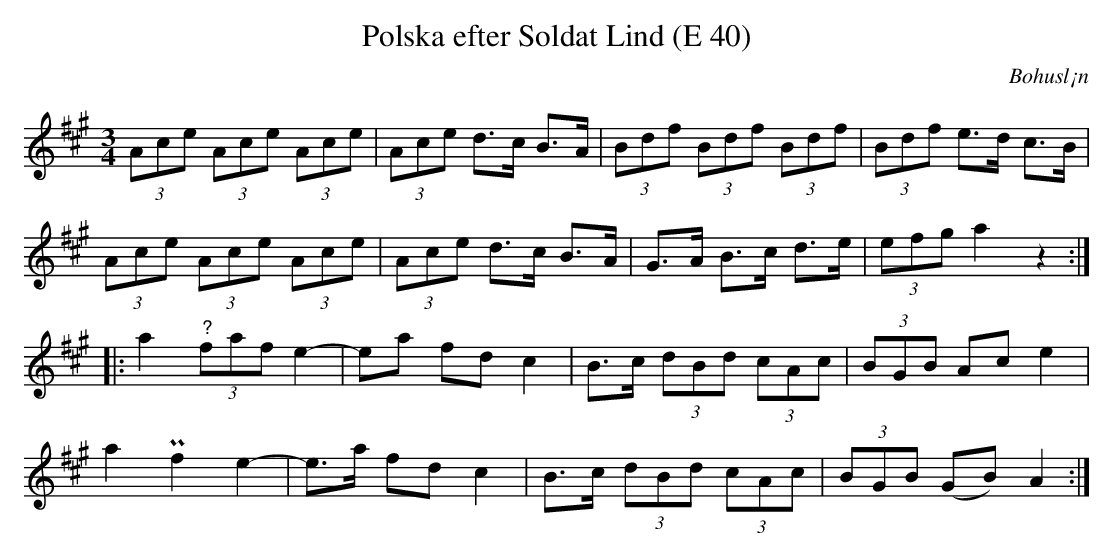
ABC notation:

X:1
T:Polska efter Soldat Lind (E 40)
O:Bohusl¡n
M:3/4
L:1/8
K:A
(3Ace (3Ace (3Ace | (3Ace d>c B>A | (3Bdf (3Bdf (3Bdf | (3Bdf e>d c>B |
(3Ace (3Ace (3Ace | (3Ace d>c B>A | G>A B>c d>e | (3efg a2 z2 ::
a2 "^?"(3faf e2- | ea fd c2 | B>c (3dBd (3cAc | (3BGB Ac e2 |
a2 Pf2 e2- | e>a fd c2 | B>c (3dBd (3cAc | (3BGB (GB) A2 :|
